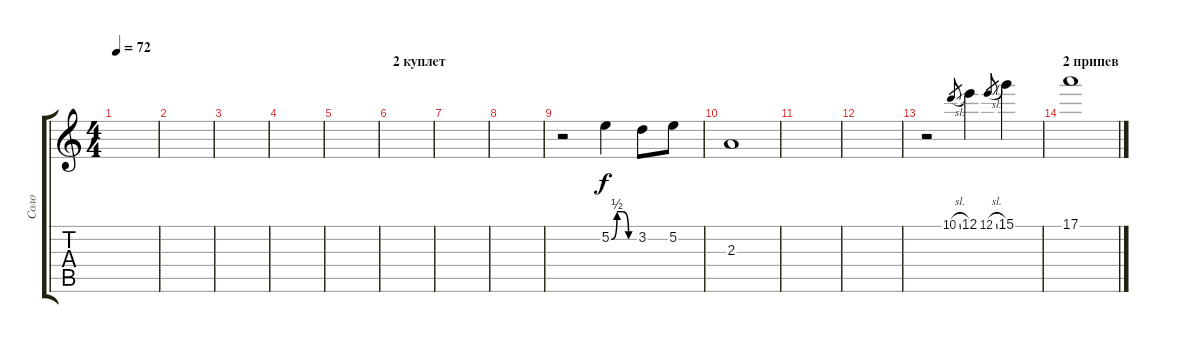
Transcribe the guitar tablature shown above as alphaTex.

\track ("Соло" "Соло") {instrument distortionguitar}
\staff {score tabs}
\tuning (E4 B3 G3 D3 A2 E2) {hide}
\ts (4 4)
\tempo 72
\clef g2
\ks c
|
|
|
|
|
\section ("" "2 куплет")
|
|
|
r.2 5.2{be (custom 0 0 15 2 30 2 45 0 60 0)}.4 3.2.8 5.2.8 |
2.3.1 |
|
|
r.2 10.1{sl}.8{gr} 12.1.4 12.1{sl}.8{gr} 15.1.4 |
\section ("" "2 припев")
17.1.1
